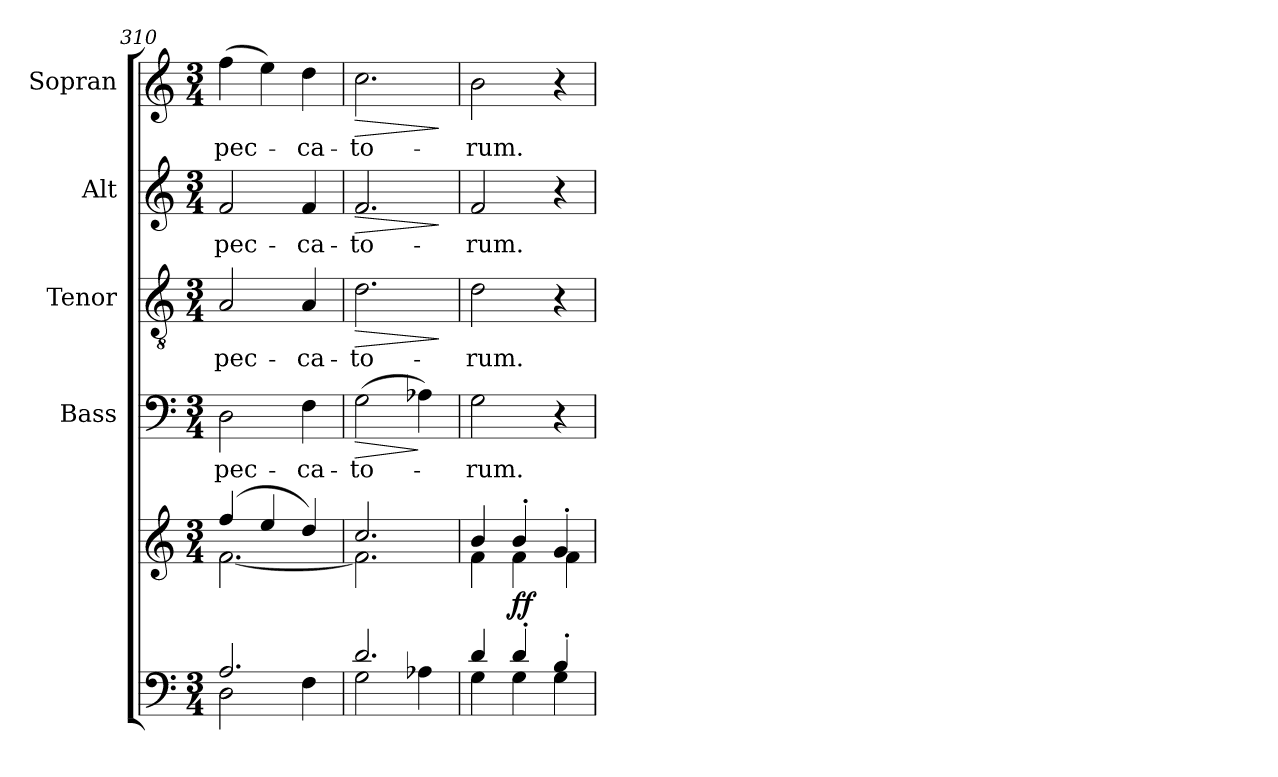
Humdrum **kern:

**kern	**kern	**dynam	**kern	**text	**dynam	**kern	**text	**dynam	**kern	**text	**dynam	**kern	**text	**dynam
*part5	*part5	*part5	*part4	*part4	*part4	*part3	*part3	*part3	*part2	*part2	*part2	*part1	*part1	*part1
*staff6	*staff5	*staff5/6	*staff4	*staff4	*staff4	*staff3	*staff3	*staff3	*staff2	*staff2	*staff2	*staff1	*staff1	*staff1
*	*	*	*I"Bass	*	*	*I"Tenor	*	*	*I"Alt	*	*	*I"Sopran	*	*
*	*	*	*I'B.	*	*	*I'T.	*	*	*I'A.	*	*	*I'S.	*	*
*clefF4	*clefG2	*	*clefF4	*	*	*clefGv2	*	*	*clefG2	*	*	*clefG2	*	*
*k[]	*k[]	*	*k[]	*	*	*k[]	*	*	*k[]	*	*	*k[]	*	*
*C:	*C:	*	*C:	*	*	*C:	*	*	*C:	*	*	*C:	*	*
*M3/4	*M3/4	*	*M3/4	*	*	*M3/4	*	*	*M3/4	*	*	*M3/4	*	*
=310	=310	=310	=310	=310	=310	=310	=310	=310	=310	=310	=310	=310	=310	=310
*^	*^	*	*	*	*	*	*	*	*	*	*	*	*	*
!	!	!	!	!	!	!LO:LY:b	!	!	!LO:LY:b	!	!	!LO:LY:b	!	!	!LO:LY:b	!
2.A/	2D\	(4ff/	[<2.f\	.	2D\	pec-	.	2A/	pec-	.	2f/	pec-	.	(>4ff\	pec-	.
.	.	4ee/	.	.	.	.	.	.	.	.	.	.	.	4ee\)	.	.
!	!	!	!	!	!	!LO:LY:b	!	!	!LO:LY:b	!	!	!LO:LY:b	!	!	!LO:LY:b	!
.	4F\	4dd/)	.	.	4F\	-ca-	.	4A/	-ca-	.	4f/	-ca-	.	4dd\	-ca-	.
=311	=311	=311	=311	=311	=311	=311	=311	=311	=311	=311	=311	=311	=311	=311	=311	=311
!	!	!	!	!	!	!LO:LY:b	!LO:HP:b	!	!LO:LY:b	!LO:HP:b	!	!LO:LY:b	!LO:HP:b	!	!LO:LY:b	!LO:HP:b
2.d/	2G\	2.cc/	2.f\]	.	(>2G\	-to-	>	2.d\	-to-	>	2.f/	-to-	>	2.cc\	-to-	>
.	4A-X\	.	.	.	4A-X\)	.	]	.	.	.	.	.	.	.	.	.
*v	*v	*	*	*	*	*	*	*	*	*	*	*	*	*	*	*
*	*v	*v	*	*	*	*	*	*	*	*	*	*	*	*	*
.	.	.	.	.	.	.	.	]	.	.	]	.	.	]
=312	=312	=312	=312	=312	=312	=312	=312	=312	=312	=312	=312	=312	=312	=312
*^	*^	*	*	*	*	*	*	*	*	*	*	*	*	*
!	!	!	!	!	!	!LO:LY:b	!	!	!LO:LY:b	!	!	!LO:LY:b	!	!	!LO:LY:b	!
4d/	4G\	4b/	4f\	.	2G\	-rum.	.	2d\	-rum.	.	2f/	-rum.	.	2b\	-rum.	.
!	!	!	!	!LO:DY:b	!	!	!	!	!	!	!	!	!	!	!	!
4d'</	4G\	4b'>/	4f\	ff	.	.	.	.	.	.	.	.	.	.	.	.
4B'</	4G\	4g'>/	4f\	.	4r	.	.	4r	.	.	4r	.	.	4r	.	.
*v	*v	*	*	*	*	*	*	*	*	*	*	*	*	*	*	*
*	*v	*v	*	*	*	*	*	*	*	*	*	*	*	*	*
=	=	=	=	=	=	=	=	=	=	=	=	=	=	=
*-	*-	*-	*-	*-	*-	*-	*-	*-	*-	*-	*-	*-	*-	*-
